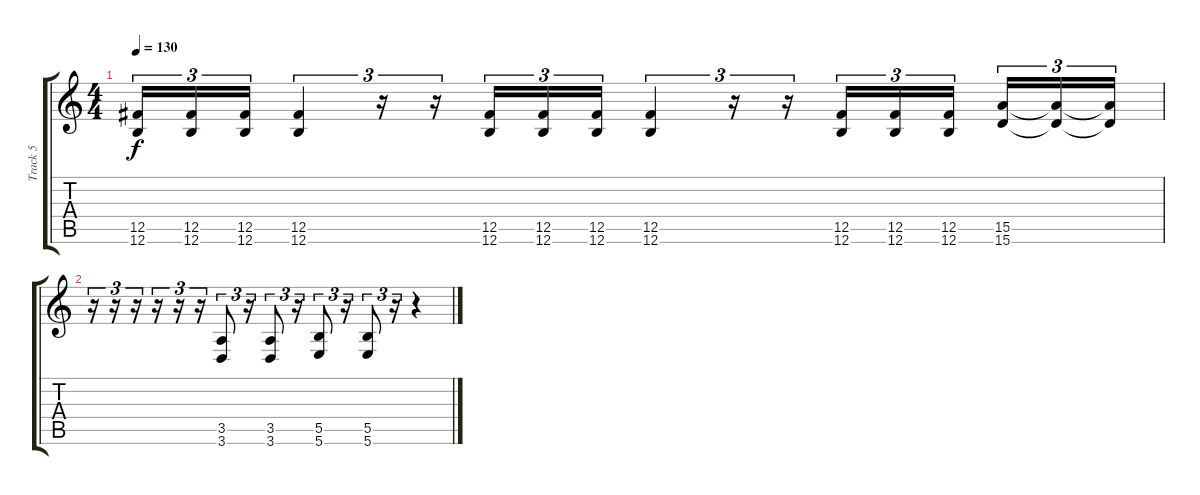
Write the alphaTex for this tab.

\track ("Track 5" "Track 5") {instrument distortionguitar}
\staff {score tabs}
\tuning (Db4 Ab3 E3 B2 Gb2 B1) {hide}
\ts (4 4)
\tempo 130
\clef g2
\ks c
(12.5 12.6).16{tu (3 2) dy f} (12.5 12.6).16{tu (3 2)} (12.5 12.6).16{tu (3 2)} (12.5 12.6).4{tu (3 2)} r.16{tu (3 2)} r.16{tu (3 2)} (12.5 12.6).16{tu (3 2)} (12.5 12.6).16{tu (3 2)} (12.5 12.6).16{tu (3 2)} (12.5 12.6).4{tu (3 2)} r.16{tu (3 2)} r.16{tu (3 2)} (12.5 12.6).16{tu (3 2)} (12.5 12.6).16{tu (3 2)} (12.5 12.6).16{tu (3 2)} (15.5 15.6).16{tu (3 2)} (15.5{t} 15.6{t}).16{tu (3 2)} (15.5{t} 15.6{t}).16{tu (3 2)} |
r.16{tu (3 2)} r.16{tu (3 2)} r.16{tu (3 2)} r.16{tu (3 2)} r.16{tu (3 2)} r.16{tu (3 2)} (3.5 3.6).8{tu (3 2)} r.16{tu (3 2)} (3.5 3.6).8{tu (3 2)} r.16{tu (3 2)} (5.5 5.6).8{tu (3 2)} r.16{tu (3 2)} (5.5 5.6).8{tu (3 2)} r.16{tu (3 2)} r.4
